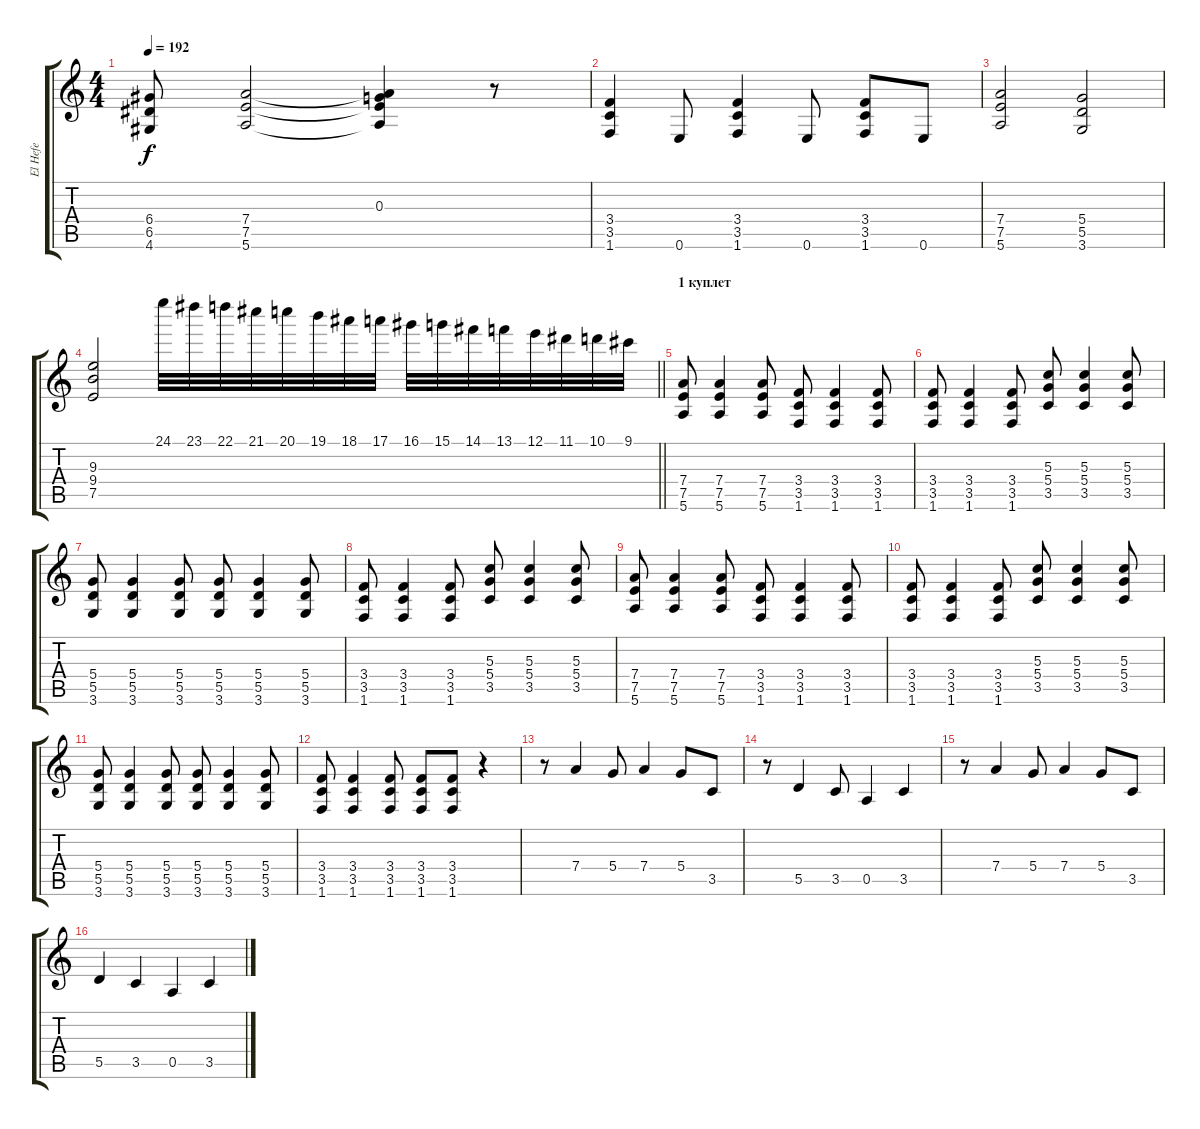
\track ("El Hefe" "El Hefe") {instrument overdrivenguitar}
\staff {score tabs}
\tuning (E4 B3 G3 D3 A2 E2) {hide}
\ts (4 4)
\tempo 192
\clef g2
\ks c
(6.4 6.5 4.6).8{dy f} (7.4 7.5 5.6).2 (0.3 7.4{t} 7.5{t} 5.6{t}).4 r.8 |
(3.4 3.5 1.6).4 0.6.8 (3.4 3.5 1.6).4 0.6.8 (3.4 3.5 1.6).8 0.6.8 |
(7.4 7.5 5.6).2 (5.4 5.5 3.6).2 |
\barLineRight lightlight
(9.3 9.4 7.5).2 24.1.32 23.1.32 22.1.32 21.1.32 20.1.32 19.1.32 18.1.32 17.1.32 16.1.32 15.1.32 14.1.32 13.1.32 12.1.32 11.1.32 10.1.32 9.1.32 |
\section ("" "1 куплет")
(7.4 7.5 5.6).8 (7.4 7.5 5.6).4 (7.4 7.5 5.6).8 (3.4 3.5 1.6).8 (3.4 3.5 1.6).4 (3.4 3.5 1.6).8 |
(3.4 3.5 1.6).8 (3.4 3.5 1.6).4 (3.4 3.5 1.6).8 (5.3 5.4 3.5).8 (5.3 5.4 3.5).4 (5.3 5.4 3.5).8 |
(5.4 5.5 3.6).8 (5.4 5.5 3.6).4 (5.4 5.5 3.6).8 (5.4 5.5 3.6).8 (5.4 5.5 3.6).4 (5.4 5.5 3.6).8 |
(3.4 3.5 1.6).8 (3.4 3.5 1.6).4 (3.4 3.5 1.6).8 (5.3 5.4 3.5).8 (5.3 5.4 3.5).4 (5.3 5.4 3.5).8 |
(7.4 7.5 5.6).8 (7.4 7.5 5.6).4 (7.4 7.5 5.6).8 (3.4 3.5 1.6).8 (3.4 3.5 1.6).4 (3.4 3.5 1.6).8 |
(3.4 3.5 1.6).8 (3.4 3.5 1.6).4 (3.4 3.5 1.6).8 (5.3 5.4 3.5).8 (5.3 5.4 3.5).4 (5.3 5.4 3.5).8 |
(5.4 5.5 3.6).8 (5.4 5.5 3.6).4 (5.4 5.5 3.6).8 (5.4 5.5 3.6).8 (5.4 5.5 3.6).4 (5.4 5.5 3.6).8 |
(3.4 3.5 1.6).8 (3.4 3.5 1.6).4 (3.4 3.5 1.6).8 (3.4 3.5 1.6).8 (3.4 3.5 1.6).8 r.4 |
r.8 7.4.4 5.4.8 7.4.4 5.4.8 3.5.8 |
r.8 5.5.4 3.5.8 0.5.4 3.5.4 |
r.8 7.4.4 5.4.8 7.4.4 5.4.8 3.5.8 |
5.5.4 3.5.4 0.5.4 3.5.4
